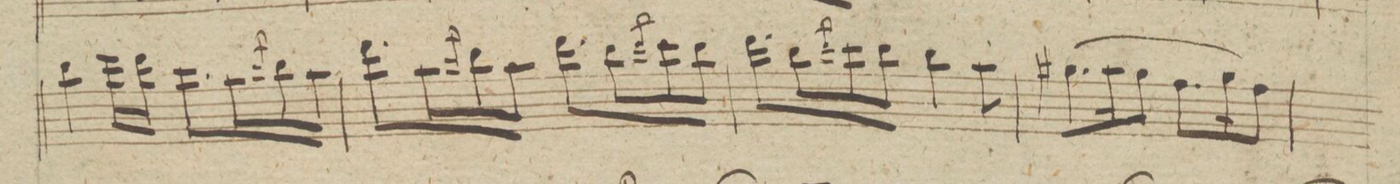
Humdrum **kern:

**kern	**dynam
*I"Violino 1mo	*
*clefG2	*
*k[f#c#g#]	*
*M6/8	*
4bb\	.
16eee\LL	.
16ddd\JJ	.
8.ccc#\L	.
16aa\L	.
8qccc#/	.
16bb\	.
16aa\JJ	.
=47	=47
8.ddd\L	.
16aa\L	.
8qccc#/	.
16bb\	.
16aa\JJ	.
8.ddd\L	.
16bb\L	.
8qddd/	.
16ccc#\	.
16bb\JJ	.
=48	=48
8.ddd\L	.
16bb\L	.
8qddd/	.
16ccc#\	.
16bb\JJ	.
4bb\	.
8aa\	.
=49	=49
(8.gg#X\L	.
16aa\K	.
8gg#\J	.
8.ff#\L	.
16gg#\K	.
8ff#\J)	.
=50	=50
*-	*-
